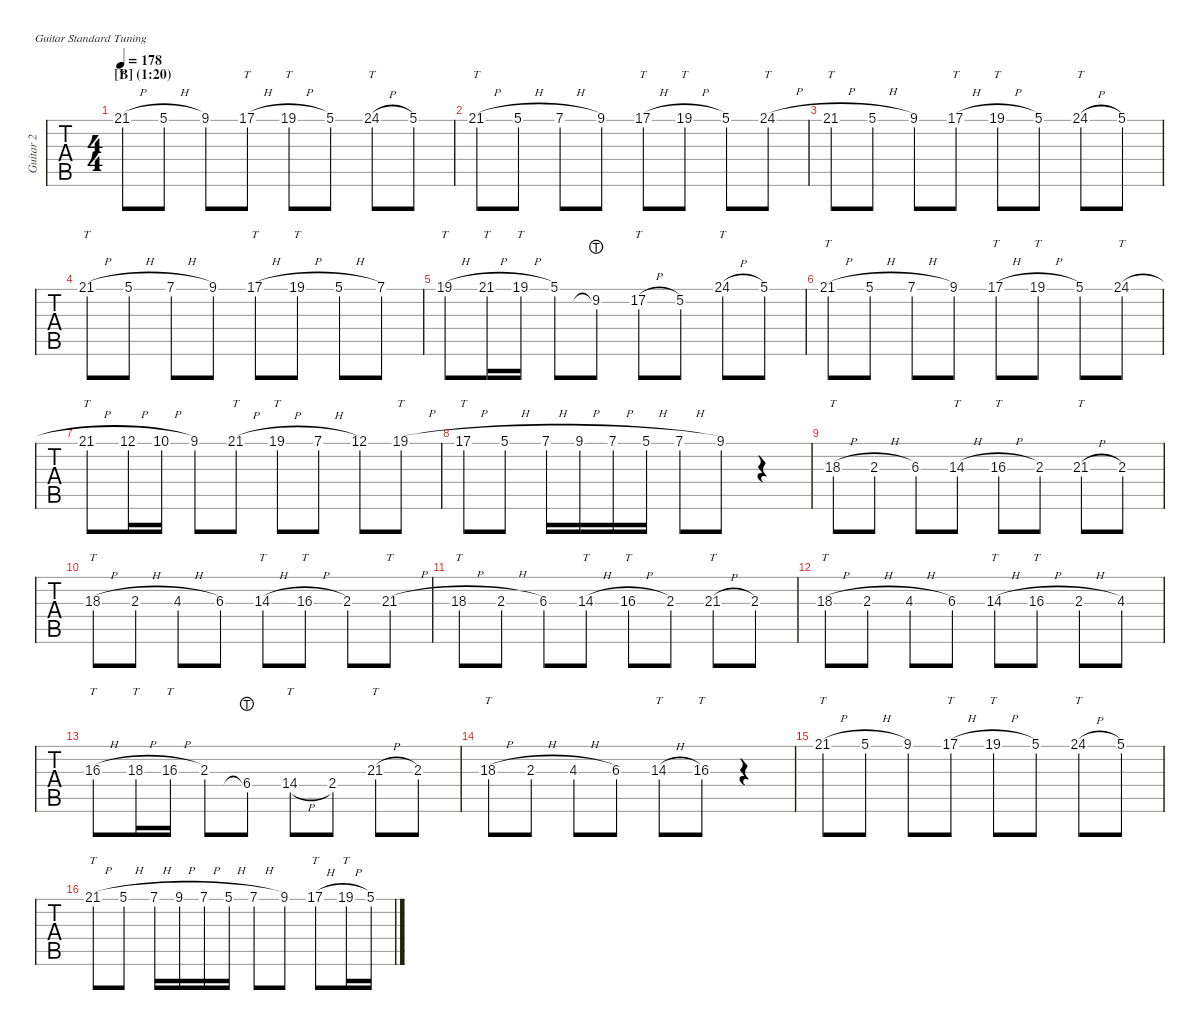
\defaultSystemsLayout 4
\hideDynamics
\bracketExtendMode nobrackets
\multiTrackTrackNamePolicy allsystems
\firstSystemTrackNameMode fullname
\otherSystemsTrackNameMode fullname
\otherSystemsTrackNameOrientation horizontal
\track ("Guitar 2" "Guitar 2") {instrument overdrivenguitar}
\staff {tabs}
\tuning (E4 B3 G3 D3 A2 E2)
\ts (4 4)
\section ("B" "(1:20)")
\scale
1.00617
\tempo 178
\accidentals auto
\clef g2
\ottava regular
\simile none
\ks c
21.1{h acc #}.8{tt dy mf instrument overdrivenguitar} 5.1{h}.8 9.1{acc #}.8 17.1{h}.8{tt} 19.1{h}.8{tt} 5.1.8 24.1{h}.8{tt} 5.1.8 |
\scale
1.00352 21.1{h acc #}.8{tt} 5.1{h}.8 7.1{h}.8 9.1{acc #}.8 17.1{h}.8{tt} 19.1{h}.8{tt} 5.1.8 24.1{h}.8{tt} |
\scale
0.995157 21.1{h acc #}.8{tt} 5.1{h}.8 9.1{acc #}.8 17.1{h}.8{tt} 19.1{h}.8{tt} 5.1.8 24.1{h}.8{tt} 5.1.8 |
\scale
0.995156 21.1{h acc #}.8{tt} 5.1{h}.8 7.1{h}.8 9.1{acc #}.8 17.1{h}.8{tt} 19.1{h}.8{tt} 5.1{h}.8 7.1.8 |
\scale
0.998991 19.1{h}.8{tt} 21.1{h acc #}.16{tt} 19.1{h}.16{tt} 5.1.8 9.2{lht acc #}.8 17.2{h}.8{tt} 5.2.8 24.1{h}.8{tt} 5.1.8 |
\scale
1.00448 21.1{h acc #}.8{tt} 5.1{h}.8 7.1{h}.8 9.1{acc #}.8 17.1{h}.8{tt} 19.1{h}.8{tt} 5.1.8 24.1{h}.8{tt} |
\scale
0.996534 21.1{h acc #}.8{tt} 12.1{h}.16 10.1{h}.16 9.1{acc #}.8 21.1{h acc #}.8{tt} 19.1{h}.8{tt} 7.1{h}.8 12.1.8 19.1{h}.8{tt} |
\scale
1.00594 17.1{h}.8{tt} 5.1{h}.8 7.1{h}.16 9.1{h acc #}.16 7.1{h}.16 5.1{h}.16 7.1{h}.8 9.1{acc #}.8 r.4 |
\scale
1.00066 18.3{h acc #}.8{tt} 2.3{h}.8 6.3{acc #}.8 14.3{h}.8{tt} 16.3{h}.8{tt} 2.3.8 21.3{h}.8{tt} 2.3.8 |
\scale
0.993399 18.3{h acc #}.8{tt} 2.3{h}.8 4.3{h}.8 6.3{acc #}.8 14.3{h}.8{tt} 16.3{h}.8{tt} 2.3.8 21.3{h}.8{tt} |
\scale
1.00404 18.3{h acc #}.8{tt} 2.3{h}.8 6.3{acc #}.8 14.3{h}.8{tt} 16.3{h}.8{tt} 2.3.8 21.3{h}.8{tt} 2.3.8 |
\scale
1.0009 18.3{h acc #}.8{tt} 2.3{h}.8 4.3{h}.8 6.3{acc #}.8 14.3{h}.8{tt} 16.3{h}.8{tt} 2.3{h}.8 4.3.8 |
\scale
0.99506 16.3{h}.8{tt} 18.3{h acc #}.16{tt} 16.3{h}.16{tt} 2.3.8 6.4{lht acc #}.8 14.4{h}.8{tt} 2.4.8 21.3{h}.8{tt} 2.3.8 |
\scale
1.00418 18.3{h acc #}.8{tt} 2.3{h}.8 4.3{h}.8 6.3{acc #}.8 14.3{h}.8{tt} 16.3.8{tt} r.4 |
\scale
1.00105 21.1{h acc #}.8{tt} 5.1{h}.8 9.1{acc #}.8 17.1{h}.8{tt} 19.1{h}.8{tt} 5.1.8 24.1{h}.8{tt} 5.1.8 |
\scale
0.994767 21.1{h acc #}.8{tt} 5.1{h}.8 7.1{h}.16 9.1{h acc #}.16 7.1{h}.16 5.1{h}.16 7.1{h}.8 9.1{acc #}.8 17.1{h}.8{tt legatoorigin} 19.1{h}.16{tt legatoorigin} 5.1.16
